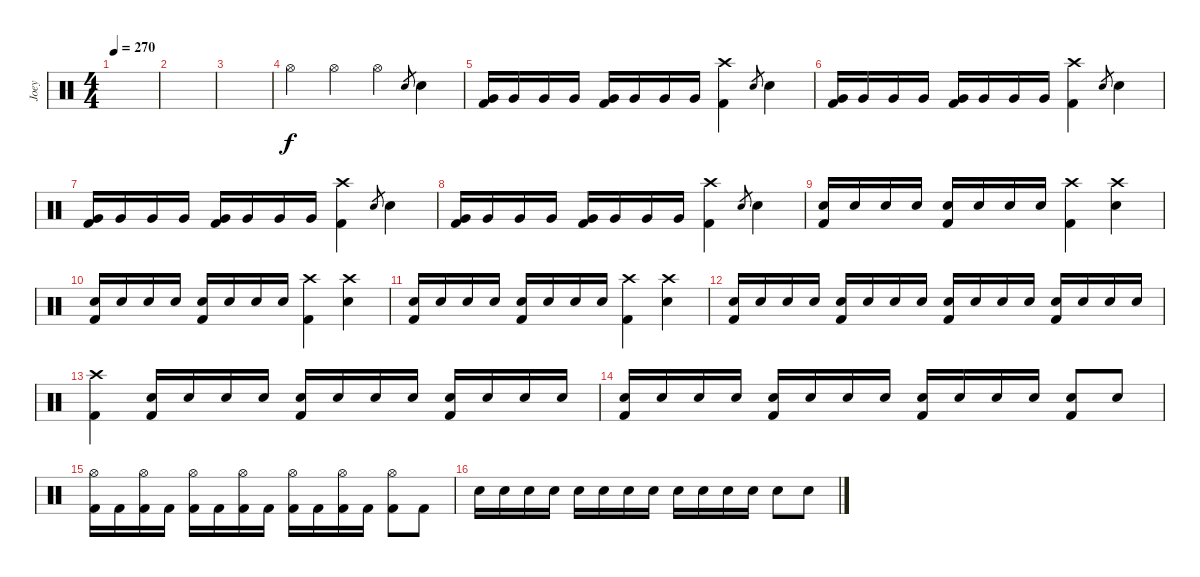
\track ("Joey" "Joey") {instrument percussion}
\staff {score}
\articulation defaults
\ts (4 4)
\tempo 270
\clef neutral
\ks c
|
|
|
"Hi-Hat (open)".4 "Hi-Hat (open)".4 "Hi-Hat (open)".4 "Electric Snare (hit)".8{gr} "Electric Snare (hit)".4 |
("Very Low Tom (hit)" "Kick (hit) 2").16 "Very Low Tom (hit)".16 "Very Low Tom (hit)".16 "Very Low Tom (hit)".16 ("Very Low Tom (hit)" "Kick (hit) 2").16 "Very Low Tom (hit)".16 "Very Low Tom (hit)".16 "Very Low Tom (hit)".16 ("Crash high (hit)" "Kick (hit) 2").4 "Electric Snare (hit)".8{gr} "Electric Snare (hit)".4 |
("Very Low Tom (hit)" "Kick (hit) 2").16 "Very Low Tom (hit)".16 "Very Low Tom (hit)".16 "Very Low Tom (hit)".16 ("Very Low Tom (hit)" "Kick (hit) 2").16 "Very Low Tom (hit)".16 "Very Low Tom (hit)".16 "Very Low Tom (hit)".16 ("Crash high (hit)" "Kick (hit) 2").4 "Electric Snare (hit)".8{gr} "Electric Snare (hit)".4 |
("Very Low Tom (hit)" "Kick (hit) 2").16 "Very Low Tom (hit)".16 "Very Low Tom (hit)".16 "Very Low Tom (hit)".16 ("Very Low Tom (hit)" "Kick (hit) 2").16 "Very Low Tom (hit)".16 "Very Low Tom (hit)".16 "Very Low Tom (hit)".16 ("Crash high (hit)" "Kick (hit) 2").4 "Electric Snare (hit)".8{gr} "Electric Snare (hit)".4 |
("Very Low Tom (hit)" "Kick (hit) 2").16 "Very Low Tom (hit)".16 "Very Low Tom (hit)".16 "Very Low Tom (hit)".16 ("Very Low Tom (hit)" "Kick (hit) 2").16 "Very Low Tom (hit)".16 "Very Low Tom (hit)".16 "Very Low Tom (hit)".16 ("Crash high (hit)" "Kick (hit) 2").4 "Electric Snare (hit)".8{gr} "Electric Snare (hit)".4 |
("Electric Snare (hit)" "Kick (hit) 2").16 "Electric Snare (hit)".16 "Electric Snare (hit)".16 "Electric Snare (hit)".16 ("Electric Snare (hit)" "Kick (hit) 2").16 "Electric Snare (hit)".16 "Electric Snare (hit)".16 "Electric Snare (hit)".16 ("Crash high (hit)" "Kick (hit) 2").4 ("Crash high (hit)" "Electric Snare (hit)").4 |
("Electric Snare (hit)" "Kick (hit) 2").16 "Electric Snare (hit)".16 "Electric Snare (hit)".16 "Electric Snare (hit)".16 ("Electric Snare (hit)" "Kick (hit) 2").16 "Electric Snare (hit)".16 "Electric Snare (hit)".16 "Electric Snare (hit)".16 ("Crash high (hit)" "Kick (hit) 2").4 ("Crash high (hit)" "Electric Snare (hit)").4 |
("Electric Snare (hit)" "Kick (hit) 2").16 "Electric Snare (hit)".16 "Electric Snare (hit)".16 "Electric Snare (hit)".16 ("Electric Snare (hit)" "Kick (hit) 2").16 "Electric Snare (hit)".16 "Electric Snare (hit)".16 "Electric Snare (hit)".16 ("Crash high (hit)" "Kick (hit) 2").4 ("Crash high (hit)" "Electric Snare (hit)").4 |
("Electric Snare (hit)" "Kick (hit) 2").16 "Electric Snare (hit)".16 "Electric Snare (hit)".16 "Electric Snare (hit)".16 ("Electric Snare (hit)" "Kick (hit) 2").16 "Electric Snare (hit)".16 "Electric Snare (hit)".16 "Electric Snare (hit)".16 ("Electric Snare (hit)" "Kick (hit) 2").16 "Electric Snare (hit)".16 "Electric Snare (hit)".16 "Electric Snare (hit)".16 ("Electric Snare (hit)" "Kick (hit) 2").16 "Electric Snare (hit)".16 "Electric Snare (hit)".16 "Electric Snare (hit)".16 |
("Crash high (hit)" "Kick (hit) 2").4 ("Electric Snare (hit)" "Kick (hit) 2").16 "Electric Snare (hit)".16 "Electric Snare (hit)".16 "Electric Snare (hit)".16 ("Electric Snare (hit)" "Kick (hit) 2").16 "Electric Snare (hit)".16 "Electric Snare (hit)".16 "Electric Snare (hit)".16 ("Electric Snare (hit)" "Kick (hit) 2").16 "Electric Snare (hit)".16 "Electric Snare (hit)".16 "Electric Snare (hit)".16 |
("Electric Snare (hit)" "Kick (hit) 2").16 "Electric Snare (hit)".16 "Electric Snare (hit)".16 "Electric Snare (hit)".16 ("Electric Snare (hit)" "Kick (hit) 2").16 "Electric Snare (hit)".16 "Electric Snare (hit)".16 "Electric Snare (hit)".16 ("Electric Snare (hit)" "Kick (hit) 2").16 "Electric Snare (hit)".16 "Electric Snare (hit)".16 "Electric Snare (hit)".16 ("Electric Snare (hit)" "Kick (hit) 2").8 "Electric Snare (hit)".8 |
("Hi-Hat (open)" "Kick (hit) 2").16 "Kick (hit) 2".16 ("Hi-Hat (open)" "Kick (hit) 2").16 "Kick (hit) 2".16 ("Hi-Hat (open)" "Kick (hit) 2").16 "Kick (hit) 2".16 ("Hi-Hat (open)" "Kick (hit) 2").16 "Kick (hit) 2".16 ("Hi-Hat (open)" "Kick (hit) 2").16 "Kick (hit) 2".16 ("Hi-Hat (open)" "Kick (hit) 2").16 "Kick (hit) 2".16 ("Hi-Hat (open)" "Kick (hit) 2").8 "Kick (hit) 2".8 |
"Electric Snare (hit)".16 "Electric Snare (hit)".16 "Electric Snare (hit)".16 "Electric Snare (hit)".16 "Electric Snare (hit)".16 "Electric Snare (hit)".16 "Electric Snare (hit)".16 "Electric Snare (hit)".16 "Electric Snare (hit)".16 "Electric Snare (hit)".16 "Electric Snare (hit)".16 "Electric Snare (hit)".16 "Electric Snare (hit)".8 "Electric Snare (hit)".8
